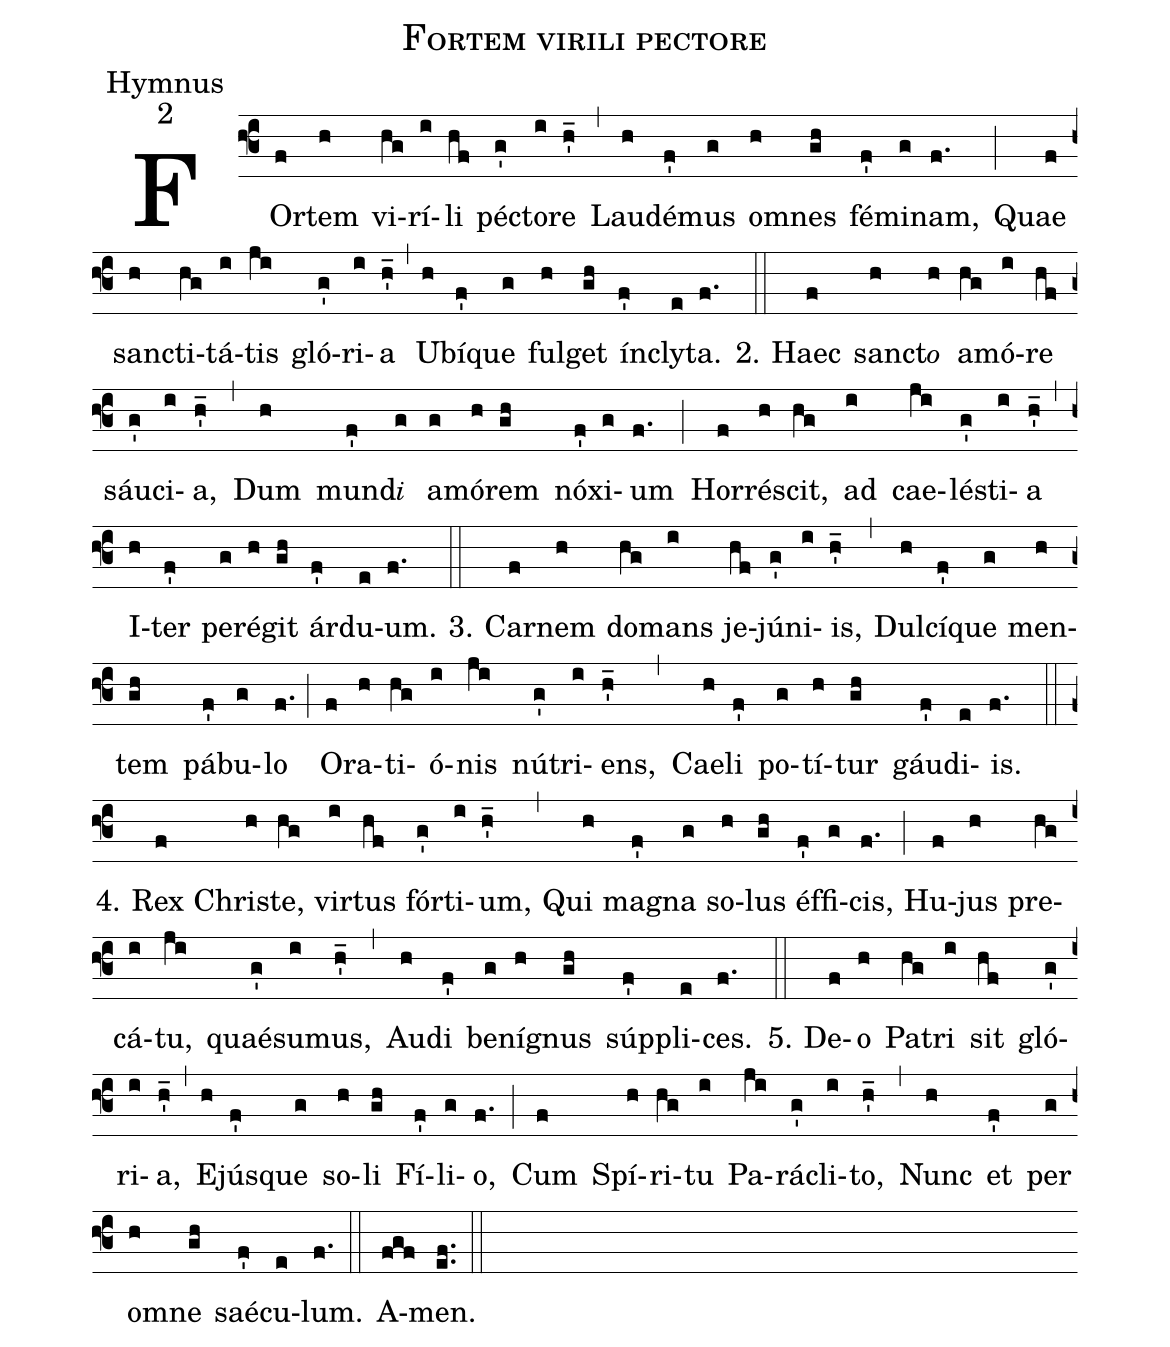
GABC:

name:Fortem virili pectore;
office-part:Hymnus;
mode:2;
%%
(f3) FOr(f)tem(h) vi(hg)rí(i)li(hf) pé(g')cto(i)re(h'_) (,) Lau(h)dé(f')mus(g) o(h)mnes(gh) fé(f')mi(g)nam,(f.) (;) Quae(f) san(h)cti(hg)tá(i)tis(ji) gló(g')ri(i)a(h'_) (,) U(h)bí(f')que(g) ful(h)get(gh) ín(f')cly(e)ta.(f.) (::)
2. Haec(f) san(h)ct{<e>o</e>}(h) a(hg)mó(i)re(hf) sáu(g')ci(i)a,(h'_) (,) Dum(h) mun(f')d{<e>i</e>}(g) a(g)mó(h)rem(gh) nó(f')xi(g)um(f.) (;) Hor(f)ré(h)scit,(hg) ad(i) cae(ji)lé(g')sti(i)a(h'_) (,) I(h)ter(f') per(g)é(h)git(gh) ár(f')du(e)um.(f.) (::)
3. Car(f)nem(h) do(hg)mans(i) je(hf)jú(g')ni(i)is,(h'_) (,) Dul(h)cí(f')que(g) men(h)tem(gh) pá(f')bu(g)lo(f.) (;) O(f)ra(h)ti(hg)ó(i)nis(ji) nú(g')tri(i)ens,(h'_) (,) Cae(h)li(f') po(g)tí(h)tur(gh) gáu(f')di(e)is.(f.) (::)
4. Rex(f) Chri(h)ste,(hg) vir(i)tus(hf) fór(g')ti(i)um,(h'_) (,) Qui(h) ma(f')gna(g) so(h)lus(gh) éf(f')fi(g)cis,(f.) (;) Hu(f)jus(h) pre(hg)cá(i)tu,(ji) quaé(g')su(i)mus,(h'_) (,) Au(h)di(f') be(g)ní(h)gnus(gh) súp(f')pli(e)ces.(f.) (::)
5. De(f)o(h) Pa(hg)tri(i) sit(hf) gló(g')ri(i)a,(h'_) (,) E(h)jús(f')que(g) so(h)li(gh) Fí(f')li(g)o,(f.) (;) Cum(f) Spí(h)ri(hg)tu(i) Pa(ji)rá(g')cli(i)to,(h'_) (,) Nunc(h) et(f') per(g) o(h)mne(gh) saé(f')cu(e)lum.(f.) (::)
A(fgf)men.(ef..) (::)
